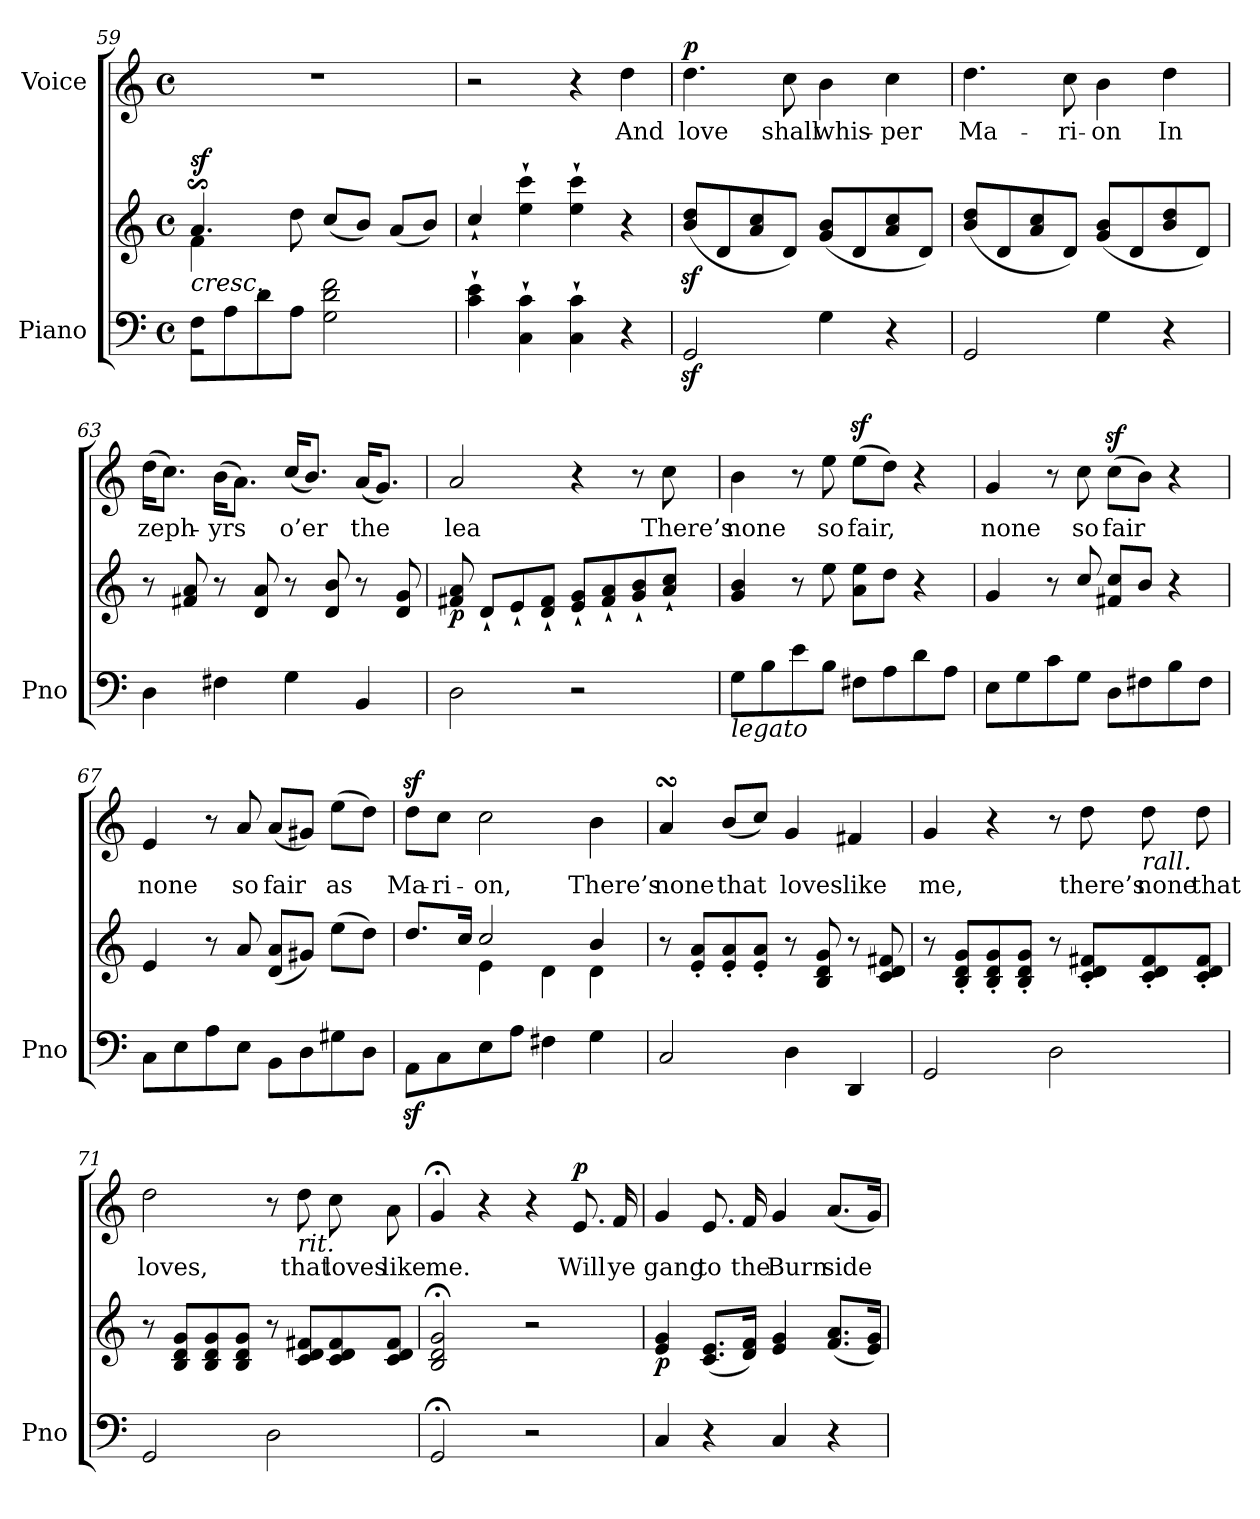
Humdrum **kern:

**kern	**kern	**dynam	**kern	**text	**dynam
*part2	*part2	*part2	*part1	*part1	*part1
*staff3	*staff2	*staff2/3	*staff1	*staff1	*staff1
*I"Piano	*	*	*I"Voice	*	*
*I'Pno	*	*	*	*	*
!!LO:PB:g=z
*clefF4	*clefG2	*	*clefG2	*	*
*k[]	*k[]	*	*k[]	*	*
*M4/4	*M4/4	*	*M4/4	*	*
*met(c)	*met(c)	*	*met(c)	*	*
=59	=59	=59	=59	=59	=59
*^	*^	*	*	*	*
!	!	!LO:TX:b:i:t=cresc.	!	!	!	!	!
!	!	!	!	!LO:DY:a	!	!	!
8F\L	2r	4.as$SS/	4f\	sf	1r	.	.
8A\	.	.	.	.	.	.	.
8d\	.	.	4ryy	.	.	.	.
8A\J	.	8dd\	.	.	.	.	.
2G\ 2d\ 2f\	2ryy	(>8cc/L	2ryy	.	.	.	.
.	.	8b/J)	.	.	.	.	.
.	.	(>8a/L	.	.	.	.	.
.	.	8b/J)	.	.	.	.	.
*v	*v	*	*	*	*	*	*
*	*v	*v	*	*	*	*
=60	=60	=60	=60	=60	=60
4c\` 4e\`	4cc`>/	.	2r	.	.
4C\` 4c\`	4ee\` 4ccc\`	.	.	.	.
4C\` 4c\`	4ee\` 4ccc\`	.	4r	.	.
!	!	!	!	!LO:LY:b	!
4r	4r	.	4dd\	And	.
!!LO:PB:g=z
=61	=61	=61	=61	=61	=61
!	!	!	!	!LO:LY:b	!LO:DY:a
2GGz>/	(8b/z> 8dd/z>L	.	4.dd\	love	p
.	8d/	.	.	.	.
.	8a/ 8cc/	.	.	.	.
!	!	!	!	!LO:LY:b	!
.	8d/J)	.	8cc\	shall	.
!	!	!	!	!LO:LY:b	!
4G\	(8g/ 8b/L	.	4b\	whis-	.
.	8d/	.	.	.	.
!	!	!	!	!LO:LY:b	!
4r	8a/ 8cc/	.	4cc\	-per	.
.	8d/J)	.	.	.	.
=62	=62	=62	=62	=62	=62
!	!	!	!	!LO:LY:b	!
2GG/	(8b/ 8dd/L	.	4.dd\	Ma-	.
.	8d/	.	.	.	.
.	8a/ 8cc/	.	.	.	.
!	!	!	!	!LO:LY:b	!
.	8d/J)	.	8cc\	-ri-	.
!	!	!	!	!LO:LY:b	!
4G\	(8g/ 8b/L	.	4b\	-on	.
.	8d/	.	.	.	.
!	!	!	!	!LO:LY:b	!
4r	8b/ 8dd/	.	4dd\	In	.
.	8d/J)	.	.	.	.
=63	=63	=63	=63	=63	=63
!	!	!	!	!LO:LY:b	!
4D\	8r	.	(16dd\KL	zeph-	.
.	.	.	8.cc\J)	.	.
.	8f#X/ 8a/	.	.	.	.
!	!	!	!	!LO:LY:b	!
4F#X\	8r	.	(16b\KL	yrs	.
.	.	.	8.a\J)	.	.
.	8d/ 8a/	.	.	.	.
!	!	!	!	!LO:LY:b	!
4G\	8r	.	(16cc/KL	o’er	.
.	.	.	8.b/J)	.	.
.	8d/ 8b/	.	.	.	.
!	!	!	!	!LO:LY:b	!
4BB/	8r	.	(16a/KL	the	.
.	.	.	8.g/J)	.	.
.	8d/ 8g/	.	.	.	.
=64	=64	=64	=64	=64	=64
!	!	!LO:DY:b	!	!LO:LY:b	!
2D\	8f#X/ 8a/	p	2a/	lea	.
.	8d`/L	.	.	.	.
.	8e`/	.	.	.	.
.	8d/` 8f#/`J	.	.	.	.
2r	8e/` 8g/`L	.	4r	.	.
.	8f#/` 8a/`	.	.	.	.
.	8g/` 8b/`	.	8r	.	.
!	!	!	!	!LO:LY:b	!
.	8a/` 8cc/`J	.	8cc\	There’s	.
!!LO:LB:g=z
=65	=65	=65	=65	=65	=65
!LO:TX:b:i:t=legato	!	!	!	!	!
!	!	!	!	!LO:LY:b	!
8G\L	4g/ 4b/	.	4b\	none	.
8B\	.	.	.	.	.
8e\	8r	.	8r	.	.
!	!	!	!	!LO:LY:b	!
8B\J	8ee\	.	8ee\	so	.
!	!	!	!	!LO:LY:b	!
8F#X\L	8a\ 8ee\L	.	(8eez>\L	fair,	.
8A\	8dd\J	.	8dd\J)	.	.
8d\	4r	.	4r	.	.
8A\J	.	.	.	.	.
!!LO:LB:g=z
=66	=66	=66	=66	=66	=66
!	!	!	!	!LO:LY:b	!
8E\L	4g/	.	4g/	none	.
8G\	.	.	.	.	.
8c\	8r	.	8r	.	.
!	!	!	!	!LO:LY:b	!
8G\J	8cc/	.	8cc\	so	.
!	!	!	!	!LO:LY:b	!
8D\L	8f#X/ 8cc/L	.	(8ccz>\L	fair	.
8F#X\	8b/J	.	8b\J)	.	.
8B\	4r	.	4r	.	.
8F#\J	.	.	.	.	.
=67	=67	=67	=67	=67	=67
!	!	!	!	!LO:LY:b	!
8C\L	4e/	.	4e/	none	.
8E\	.	.	.	.	.
8A\	8r	.	8r	.	.
!	!	!	!	!LO:LY:b	!
8E\J	8a/	.	8a/	so	.
!	!	!	!	!LO:LY:b	!
8BB\L	(8d/ 8a/L	.	(>8a/L	fair	.
8D\	8g#X/J)	.	8g#X/J)	.	.
!	!	!	!	!LO:LY:b	!
8G#X\	(8ee\L	.	(8ee\L	as	.
8D\J	8dd\J)	.	8dd\J)	.	.
=68	=68	=68	=68	=68	=68
*	*^	*	*	*	*
!	!	!	!	!	!LO:LY:b	!
8AAz<\L	8.dd/L	4ryy	.	8ddz>\L	Ma-	.
!	!	!	!	!	!LO:LY:b	!
8C\	.	.	.	8cc\J	-ri-	.
.	16cc/Jk	.	.	.	.	.
!	!	!	!	!	!LO:LY:b	!
8E\	2cc/	4e\	.	2cc\	-on,	.
8A\J	.	.	.	.	.	.
4F#X\	.	4d\	.	.	.	.
!	!	!	!	!	!LO:LY:b	!
4G\	4b/	4d\	.	4b\	There’s	.
=69	=69	=69	=69	=69	=69	=69
!	!	!	!	!	!LO:LY:b	!
*	*v	*v	*	*	*	*
2C/	8r	.	4asSSS/	none	.
.	8e/' 8a/'L	.	.	.	.
!	!	!	!	!LO:LY:b	!
.	8e/' 8a/'	.	(8b/L	that	.
.	8e/' 8a/'J	.	8cc/J)	.	.
!	!	!	!	!LO:LY:b	!
4D\	8r	.	4g/	loves	.
.	8B/ 8d/ 8g/	.	.	.	.
!	!	!	!	!LO:LY:b	!
4DD/	8r	.	4f#X/	like	.
.	8c/ 8d/ 8f#X/	.	.	.	.
!!LO:LB:g=z
=70	=70	=70	=70	=70	=70
!	!	!	!	!LO:LY:b	!
2GG/	8r	.	4g/	me,	.
.	8B/' 8d/' 8g/'L	.	.	.	.
.	8B/' 8d/' 8g/'	.	4r	.	.
.	8B/' 8d/' 8g/'J	.	.	.	.
2D\	8r	.	8r	.	.
!	!	!	!	!LO:LY:b	!
.	8c/' 8d/' 8f#X/'L	.	8dd\	there’s	.
!	!	!	!LO:TX:b:i:t=rall.	!	!
!	!	!	!	!LO:LY:b	!
.	8c/' 8d/' 8f#/'	.	8dd\	none	.
!	!	!	!	!LO:LY:b	!
.	8c/' 8d/' 8f#/'J	.	8dd\	that	.
!!LO:LB:g=z
=71	=71	=71	=71	=71	=71
!	!	!	!	!LO:LY:b	!
2GG/	8r	.	2dd\	loves,	.
.	8B/ 8d/ 8g/L	.	.	.	.
.	8B/ 8d/ 8g/	.	.	.	.
.	8B/ 8d/ 8g/J	.	.	.	.
2D\	8r	.	8r	.	.
!	!	!	!LO:TX:b:i:t=rit.	!	!
!	!	!	!	!LO:LY:b	!
.	8c/ 8d/ 8f#X/L	.	8dd\	that	.
!	!	!	!	!LO:LY:b	!
.	8c/ 8d/ 8f#/	.	8cc\	loves	.
!	!	!	!	!LO:LY:b	!
.	8c/ 8d/ 8f#/J	.	8a\	like	.
=72	=72	=72	=72	=72	=72
!	!	!	!	!LO:LY:b	!
2GG;</	2B/;< 2d/;< 2g/;<	.	4g;</	me.	.
.	.	.	4r	.	.
2r	2r	.	4r	.	.
!	!	!	!	!LO:LY:b	!LO:DY:a
.	.	.	8.e/	Will	p
!	!	!	!	!LO:LY:b	!
.	.	.	16f/	ye	.
=73	=73	=73	=73	=73	=73
!	!	!LO:DY:b	!	!LO:LY:b	!
4C/	4e/ 4g/	p	4g/	gang	.
!	!	!	!	!LO:LY:b	!
4r	(8.c/ 8.e/L	.	8.e/	to	.
!	!	!	!	!LO:LY:b	!
.	16d/ 16f/Jk)	.	16f/	the	.
!	!	!	!	!LO:LY:b	!
4C/	4e/ 4g/	.	4g/	Burn	.
!	!	!	!	!LO:LY:b	!
4r	(8.f/ 8.a/L	.	(8.a/L	side	.
.	16e/ 16g/Jk)	.	16g/Jk)	.	.
=	=	=	=	=	=
*-	*-	*-	*-	*-	*-
